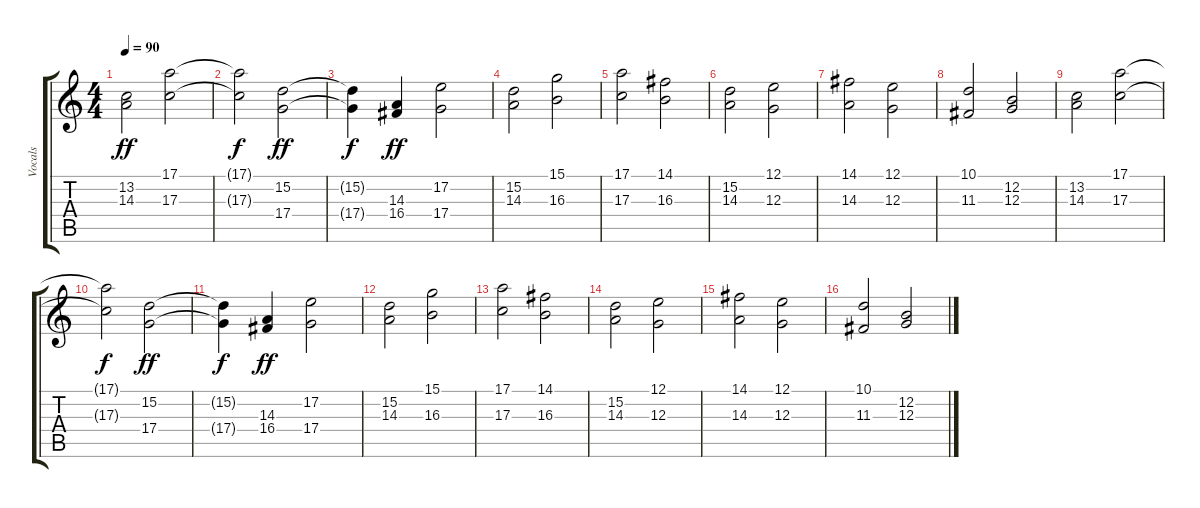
\track ("Vocals" "Vocals") {instrument lead3calliope}
\staff {score tabs}
\tuning (E4 B3 G3 D3 A2 E2) {hide}
\ts (4 4)
\tempo 90
\clef g2
\ks c
(13.2 14.3).2{dy ff} (17.1 17.3).2 |
(17.1{t} 17.3{t}).2{dy f} (15.2 17.4).2{dy ff} |
(15.2{t} 17.4{t}).4{dy f} (14.3 16.4).4{dy ff} (17.2 17.4).2 |
(15.2 14.3).2 (15.1 16.3).2 |
(17.1 17.3).2 (14.1 16.3).2 |
(15.2 14.3).2 (12.1 12.3).2 |
(14.1 14.3).2 (12.1 12.3).2 |
(10.1 11.3).2 (12.2 12.3).2 |
(13.2 14.3).2 (17.1 17.3).2 |
(17.1{t} 17.3{t}).2{dy f} (15.2 17.4).2{dy ff} |
(15.2{t} 17.4{t}).4{dy f} (14.3 16.4).4{dy ff} (17.2 17.4).2{volume 12} |
(15.2 14.3).2{volume 10} (15.1 16.3).2 |
(17.1 17.3).2{volume 10} (14.1 16.3).2 |
(15.2 14.3).2{volume 8} (12.1 12.3).2 |
(14.1 14.3).2{volume 6} (12.1 12.3).2 |
(10.1 11.3).2{volume 4} (12.2 12.3).2
